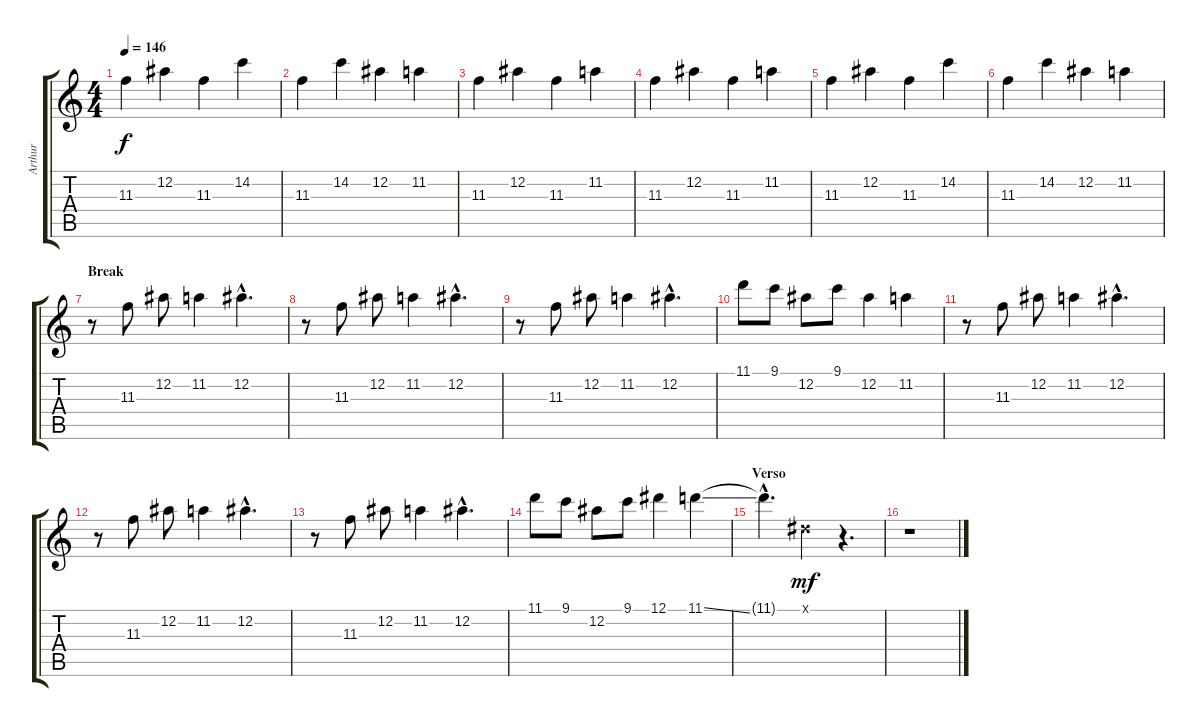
\track ("Arthur" "Arthur") {instrument distortionguitar}
\staff {score tabs}
\tuning (Eb4 Bb3 Gb3 Db3 Ab2 Eb2) {hide}
\ts (4 4)
\tempo 146
\clef g2
\ks c
11.3.4{dy f} 12.2.4 11.3.4 14.2.4 |
11.3.4 14.2.4 12.2.4 11.2.4 |
11.3.4 12.2.4 11.3.4 11.2.4 |
11.3.4 12.2.4 11.3.4 11.2.4 |
11.3.4 12.2.4 11.3.4 14.2.4 |
11.3.4 14.2.4 12.2.4 11.2.4 |
\section ("" "Break")
r.8{volume 13} 11.3.8 12.2.8 11.2.4 12.2{hac}.4{d} |
r.8 11.3.8 12.2.8 11.2.4 12.2{hac}.4{d} |
r.8 11.3.8 12.2.8 11.2.4 12.2{hac}.4{d} |
11.1.8 9.1.8 12.2.8 9.1.8 12.2.4 11.2.4 |
r.8 11.3.8 12.2.8 11.2.4 12.2{hac}.4{d} |
r.8 11.3.8 12.2.8 11.2.4 12.2{hac}.4{d} |
r.8 11.3.8 12.2.8 11.2.4 12.2{hac}.4{d} |
11.1.8 9.1.8 12.2.8 9.1.8 12.1.4 11.1{ss}.4 |
\section ("" "Verso")
11.1{hac t}.4{d} 0.1{x}.4{dy mf} r.4{d} |
r.1
